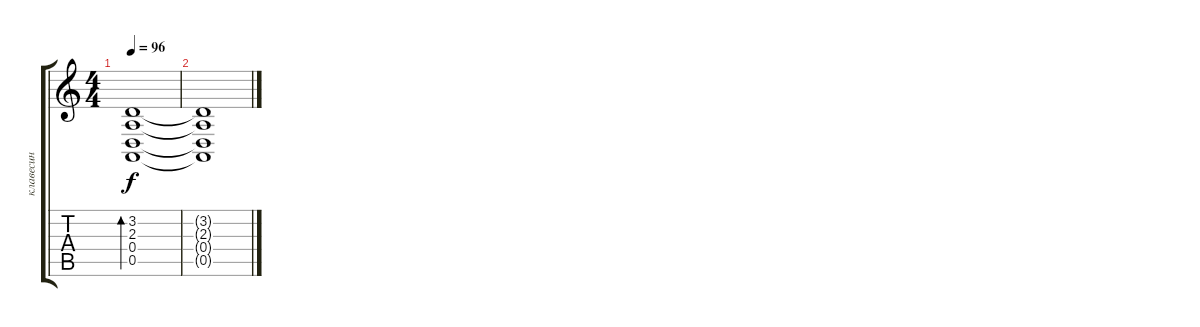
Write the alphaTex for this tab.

\track ("клавесин" "клавесин") {instrument harpsichord}
\staff {score tabs}
\tuning (E4 B3 G3 D3 A2 E2) {hide}
\ts (4 4)
\tempo 96
\clef g2
\ks aminor
(3.2 2.3 0.4 0.5).1{bd 240 dy f} |
(3.2{t} 2.3{t} 0.4{t} 0.5{t}).1
